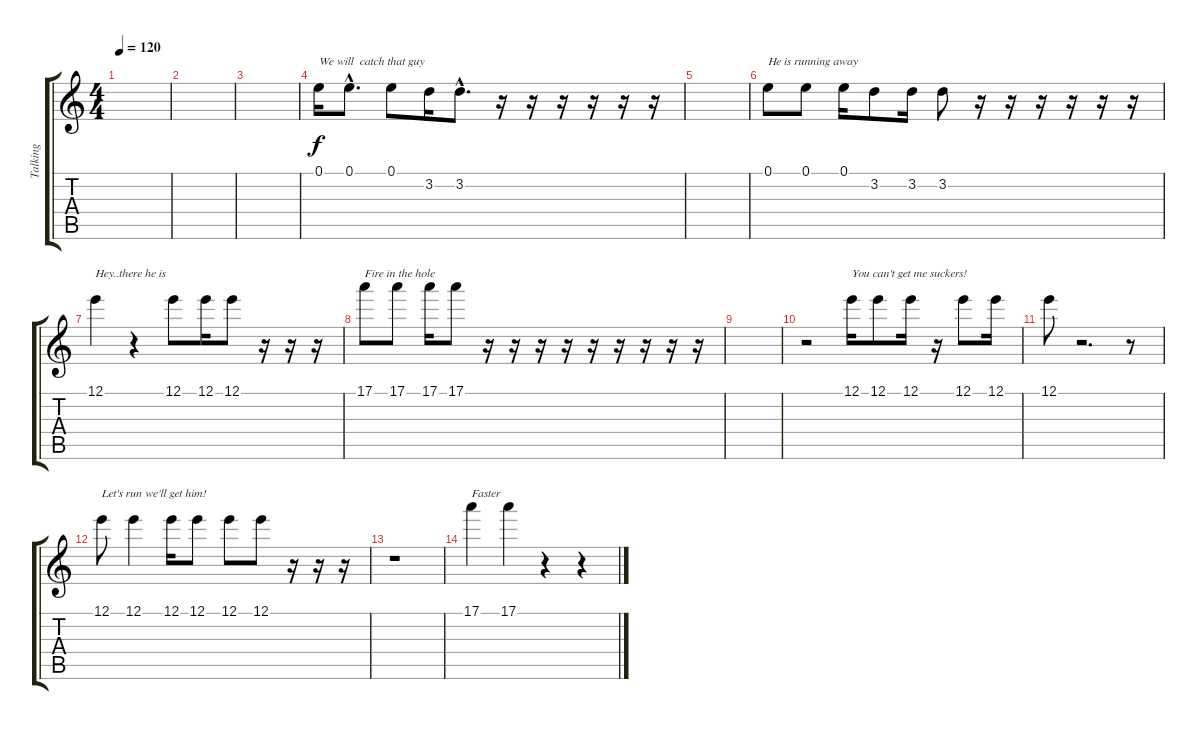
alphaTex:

\track ("Talking" "Talking") {instrument acousticguitarnylon}
\staff {score tabs}
\tuning (E4 B3 G3 D3 A2 E2) {hide}
\ts (4 4)
\tempo 120
\clef g2
\ks c
|
|
|
0.1.16{txt "We will  catch that guy"} 0.1{hac}.8{d} 0.1.8 3.2.16 3.2{hac}.8{d} r.16 r.16 r.16 r.16 r.16 r.16 |
|
0.1.8{txt "He is running away"} 0.1.8 0.1.16 3.2.8 3.2.16 3.2.8 r.16 r.16 r.16 r.16 r.16 r.16 |
12.1.4{txt "Hey..there he is"} r.4 12.1.8 12.1.16 12.1.8 r.16 r.16 r.16 |
17.1.8{txt "Fire in the hole"} 17.1.8 17.1.16 17.1.8 r.16 r.16 r.16 r.16 r.16 r.16 r.16 r.16 r.16 |
|
r.2 12.1.16{txt "You can't get me suckers!"} 12.1.8 12.1.16 r.16 12.1.8 12.1.16 |
12.1.8 r.2{d} r.8 |
12.1.8{txt "Let's run we'll get him!"} 12.1.4 12.1.16 12.1.8 12.1.8 12.1.8 r.16 r.16 r.16 |
r.1 |
17.1.4{txt "Faster"} 17.1.4 r.4 r.4
